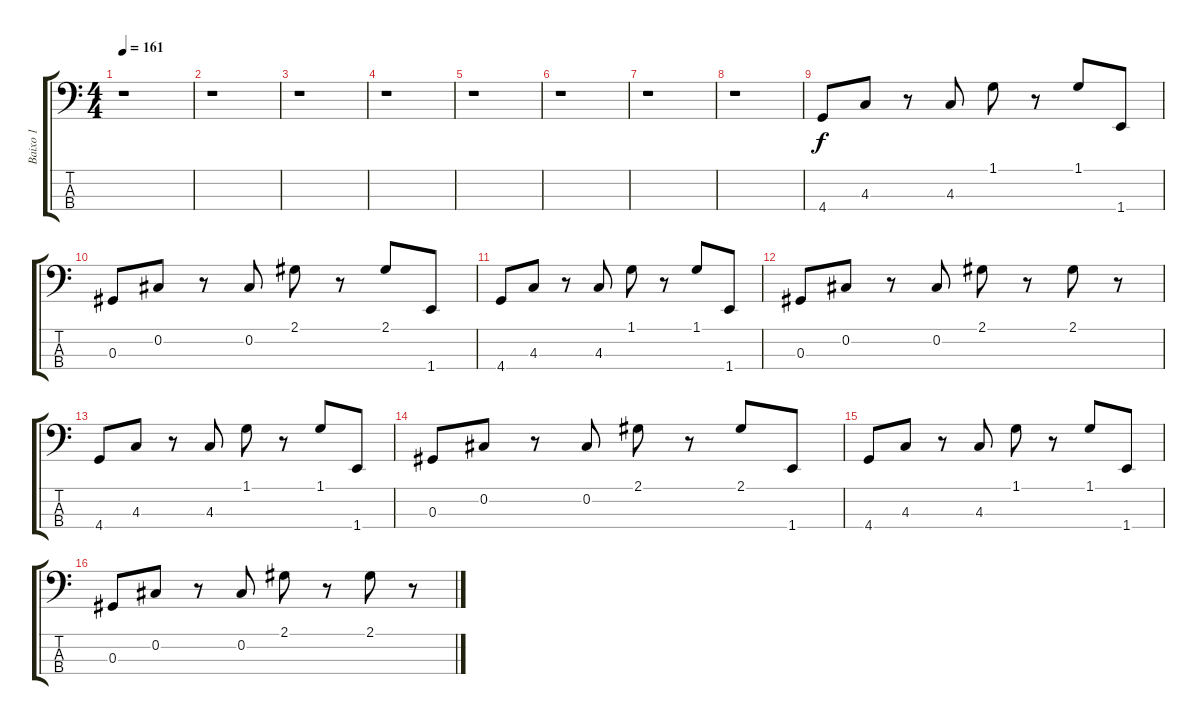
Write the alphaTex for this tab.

\track ("Baixo 1" "Baixo 1") {instrument overdrivenguitar}
\staff {score tabs}
\tuning (Gb2 Db2 Ab1 Eb1) {hide}
\ts (4 4)
\tempo 161
\clef f4
\ks c
r.1{dy f instrument overdrivenguitar} |
r.1 |
r.1 |
r.1 |
r.1 |
r.1 |
r.1 |
r.1 |
4.4.8 4.3.8 r.8 4.3.8 1.1.8 r.8 1.1.8 1.4.8 |
0.3.8 0.2.8 r.8 0.2.8 2.1.8 r.8 2.1.8 1.4.8 |
4.4.8 4.3.8 r.8 4.3.8 1.1.8 r.8 1.1.8 1.4.8 |
0.3.8 0.2.8 r.8 0.2.8 2.1.8 r.8 2.1.8 r.8 |
4.4.8 4.3.8 r.8 4.3.8 1.1.8 r.8 1.1.8 1.4.8 |
0.3.8 0.2.8 r.8 0.2.8 2.1.8 r.8 2.1.8 1.4.8 |
4.4.8 4.3.8 r.8 4.3.8 1.1.8 r.8 1.1.8 1.4.8 |
0.3.8 0.2.8 r.8 0.2.8 2.1.8 r.8 2.1.8 r.8
